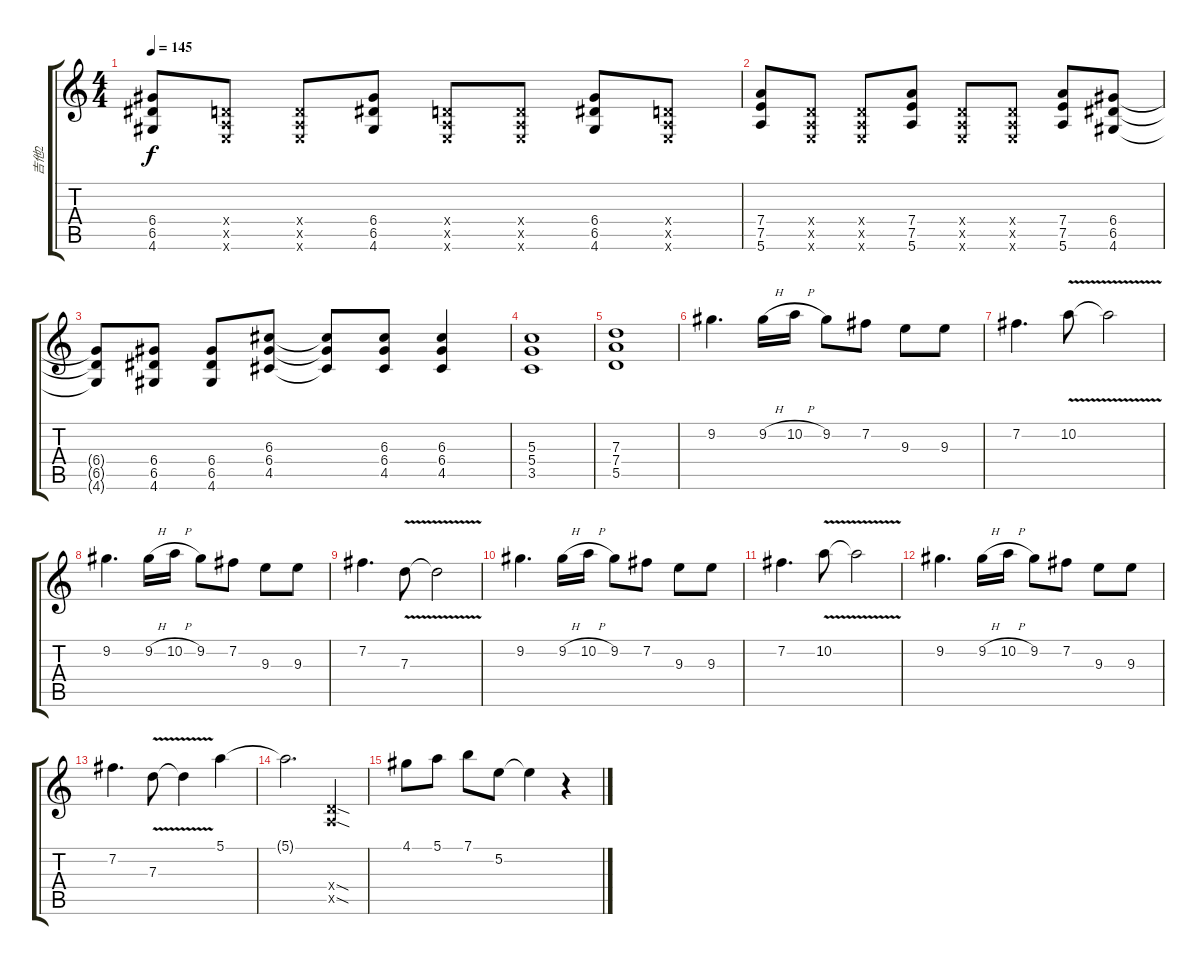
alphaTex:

\track ("吉他2" "吉他2") {instrument overdrivenguitar}
\staff {score tabs}
\tuning (E4 B3 G3 D3 A2 E2) {hide}
\ts (4 4)
\tempo 145
\clef g2
\ks c
(6.4 6.5 4.6).8{dy f} (0.4{x} 0.5{x} 0.6{x}).8 (0.4{x} 0.5{x} 0.6{x}).8 (6.4 6.5 4.6).8 (0.4{x} 0.5{x} 0.6{x}).8 (0.4{x} 0.5{x} 0.6{x}).8 (6.4 6.5 4.6).8 (0.4{x} 0.5{x} 0.6{x}).8 |
(7.4 7.5 5.6).8 (0.4{x} 0.5{x} 0.6{x}).8 (0.4{x} 0.5{x} 0.6{x}).8 (7.4 7.5 5.6).8 (0.4{x} 0.5{x} 0.6{x}).8 (0.4{x} 0.5{x} 0.6{x}).8 (7.4 7.5 5.6).8 (6.4 6.5 4.6).8 |
(6.4{t} 6.5{t} 4.6{t}).8 (6.4 6.5 4.6).8 (6.4 6.5 4.6).8 (6.3 6.4 4.5).8 (6.3{t} 6.4{t} 4.5{t}).8 (6.3 6.4 4.5).8 (6.3 6.4 4.5).4 |
(5.3 5.4 3.5).1 |
(7.3 7.4 5.5).1 |
9.2.4{d} 9.2{h}.16 10.2{h}.16 9.2.8 7.2.8 9.3.8 9.3.8 |
7.2.4{d} 10.2{v}.8 10.2{t}.2 |
9.2.4{d} 9.2{h}.16 10.2{h}.16 9.2.8 7.2.8 9.3.8 9.3.8 |
7.2.4{d} 7.3{v}.8 7.3{t}.2 |
9.2.4{d} 9.2{h}.16 10.2{h}.16 9.2.8 7.2.8 9.3.8 9.3.8 |
7.2.4{d} 10.2{v}.8 10.2{t}.2 |
9.2.4{d} 9.2{h}.16 10.2{h}.16 9.2.8 7.2.8 9.3.8 9.3.8 |
7.2.4{d} 7.3{v}.8 7.3{t}.4 5.1.4 |
5.1{t}.2{d} (0.4{sod x} 0.5{sod x}).4 |
4.1.8 5.1.8 7.1.8 5.2.8 5.2{t}.4 r.4
